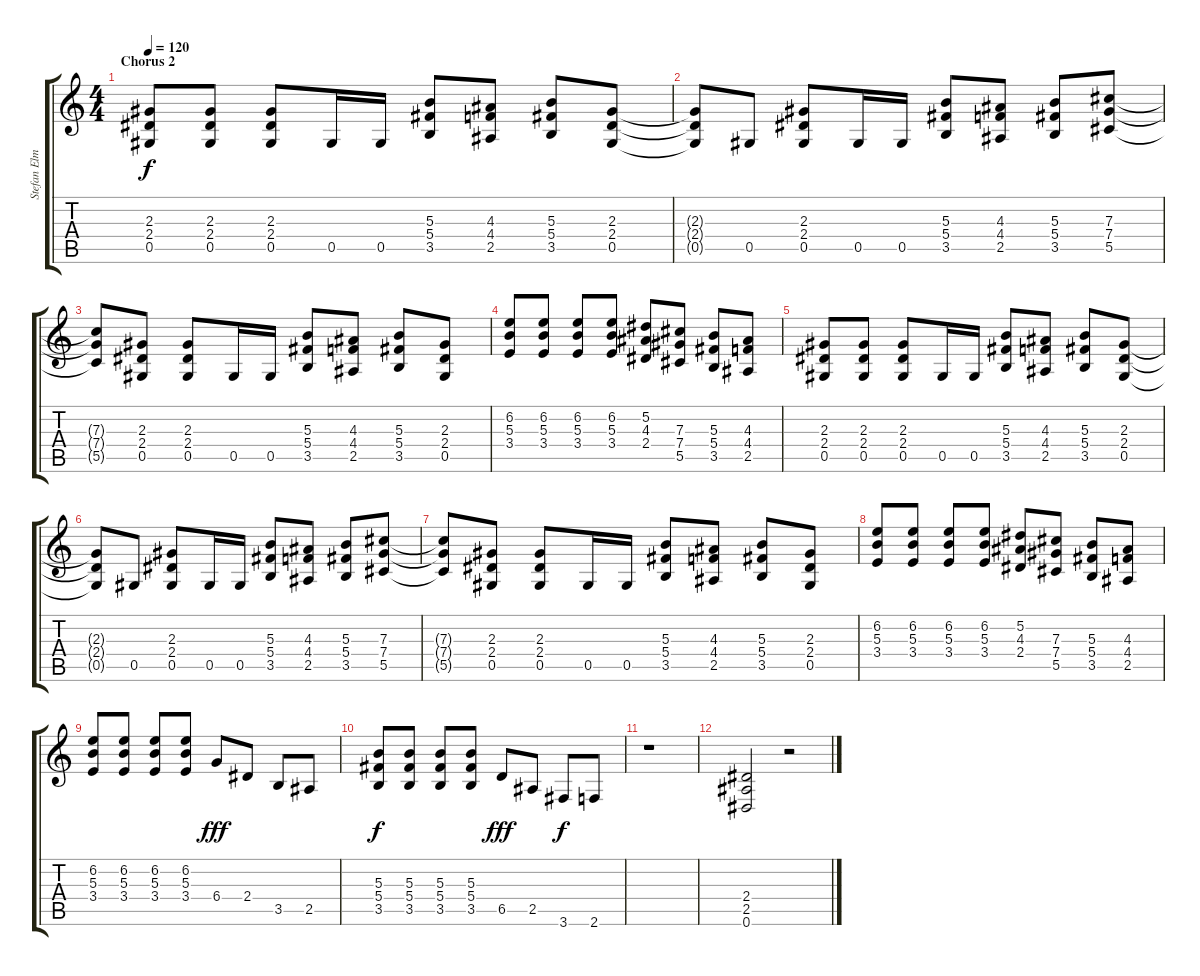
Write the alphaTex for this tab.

\track ("Stefan Elmgren" "Stefan Elm") {instrument distortionguitar}
\staff {score tabs}
\tuning (Eb4 Bb3 Gb3 Db3 Ab2 Eb2) {hide}
\ts (4 4)
\section ("" "Chorus 2")
\tempo 120
\clef g2
\ks c
(2.3 2.4 0.5).8{dy f} (2.3 2.4 0.5).8 (2.3 2.4 0.5).8 0.5.16 0.5.16 (5.3 5.4 3.5).8 (4.3 4.4 2.5).8 (5.3 5.4 3.5).8 (2.3 2.4 0.5).8 |
(2.3{t} 2.4{t} 0.5{t}).8 0.5.8 (2.3 2.4 0.5).8 0.5.16 0.5.16 (5.3 5.4 3.5).8 (4.3 4.4 2.5).8 (5.3 5.4 3.5).8 (7.3 7.4 5.5).8 |
(7.3{t} 7.4{t} 5.5{t}).8 (2.3 2.4 0.5).8 (2.3 2.4 0.5).8 0.5.16 0.5.16 (5.3 5.4 3.5).8 (4.3 4.4 2.5).8 (5.3 5.4 3.5).8 (2.3 2.4 0.5).8 |
(6.2 5.3 3.4).8 (6.2 5.3 3.4).8 (6.2 5.3 3.4).8 (6.2 5.3 3.4).8 (5.2 4.3 2.4).8 (7.3 7.4 5.5).8 (5.3 5.4 3.5).8 (4.3 4.4 2.5).8 |
(2.3 2.4 0.5).8 (2.3 2.4 0.5).8 (2.3 2.4 0.5).8 0.5.16 0.5.16 (5.3 5.4 3.5).8 (4.3 4.4 2.5).8 (5.3 5.4 3.5).8 (2.3 2.4 0.5).8 |
(2.3{t} 2.4{t} 0.5{t}).8 0.5.8 (2.3 2.4 0.5).8 0.5.16 0.5.16 (5.3 5.4 3.5).8 (4.3 4.4 2.5).8 (5.3 5.4 3.5).8 (7.3 7.4 5.5).8 |
(7.3{t} 7.4{t} 5.5{t}).8 (2.3 2.4 0.5).8 (2.3 2.4 0.5).8 0.5.16 0.5.16 (5.3 5.4 3.5).8 (4.3 4.4 2.5).8 (5.3 5.4 3.5).8 (2.3 2.4 0.5).8 |
(6.2 5.3 3.4).8 (6.2 5.3 3.4).8 (6.2 5.3 3.4).8 (6.2 5.3 3.4).8 (5.2 4.3 2.4).8 (7.3 7.4 5.5).8 (5.3 5.4 3.5).8 (4.3 4.4 2.5).8 |
(6.2 5.3 3.4).8 (6.2 5.3 3.4).8 (6.2 5.3 3.4).8 (6.2 5.3 3.4).8 6.4.8{dy fff} 2.4.8 3.5.8 2.5.8 |
(5.3 5.4 3.5).8{dy f} (5.3 5.4 3.5).8 (5.3 5.4 3.5).8 (5.3 5.4 3.5).8 6.5.8{dy fff} 2.5.8 3.6.8{dy f} 2.6.8 |
r.1 |
(2.4 2.5 0.6).2 r.2
